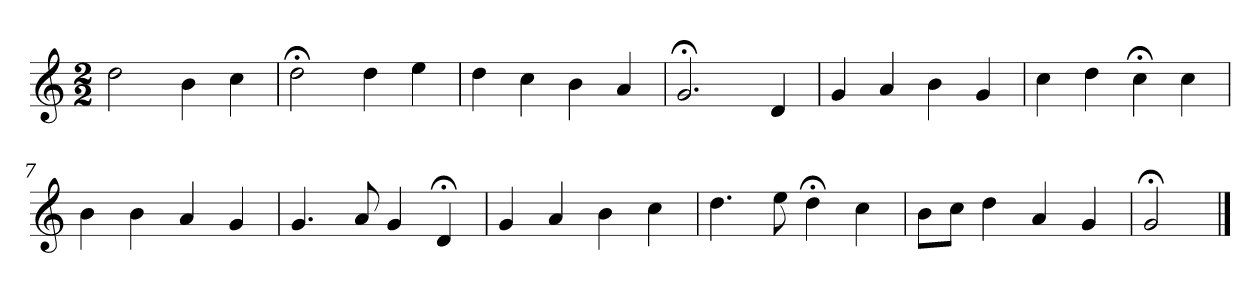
**kern
*part1
*staff1
*k[]
*C:
*M2/2
*MM120
=1
2dd
4b
4cc
=2
2dd;<
4dd
4ee
=3
4dd
4cc
4b
4a
=4
2.g;<
4d
=5
4g
4a
4b
4g
=6
4cc
4dd
4cc;<
4cc
=7
4b
4b
4a
4g
=8
4.g
8a
4g
4d;<
=9
4g
4a
4b
4cc
=10
4.dd
8ee
4dd;<
4cc
=11
8bL
8ccJ
4dd
4a
4g
=12
2g;<
==
*-
